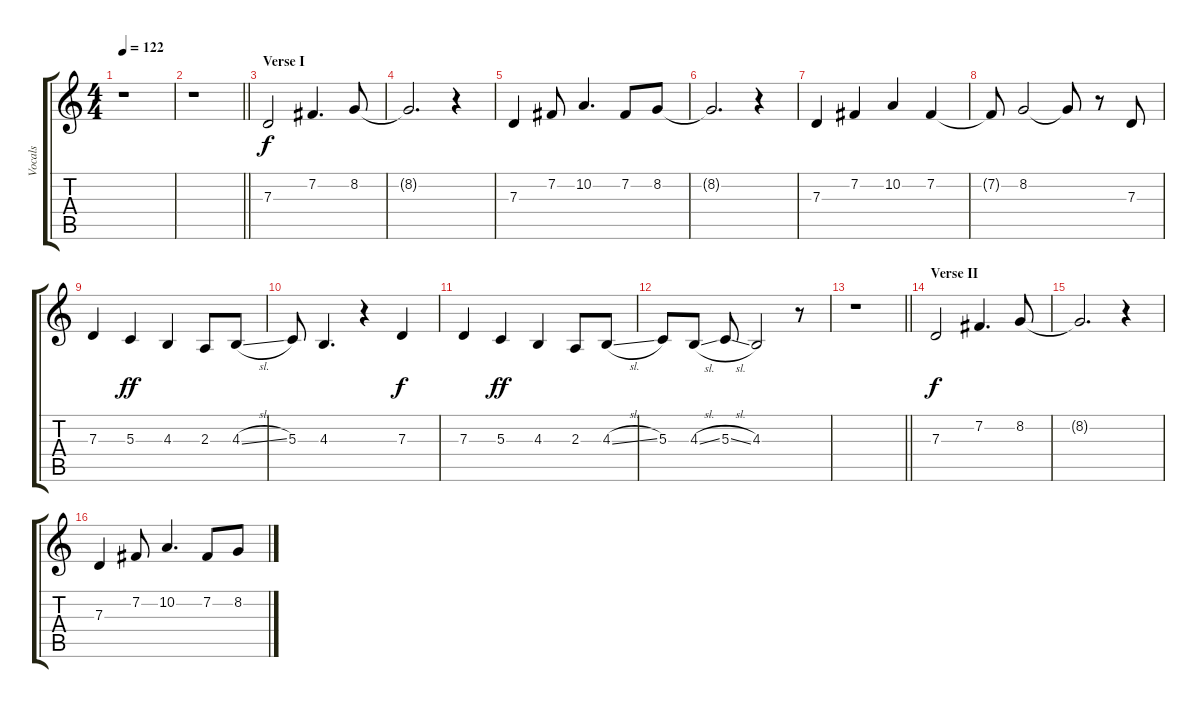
\track ("Vocals" "Vocals") {instrument altosax}
\staff {score tabs}
\tuning (E4 B3 G3 D3 A2 E2) {hide}
\ts (4 4)
\tempo 122
\clef g2
\ks c
r.1{dy f} |
\barLineRight lightlight
r.1 |
\section ("" "Verse I")
7.3.2 7.2.4{d} 8.2.8 |
8.2{t}.2{d} r.4 |
7.3.4 7.2.8 10.2.4{d} 7.2.8 8.2.8 |
8.2{t}.2{d} r.4 |
7.3.4 7.2.4 10.2.4 7.2.4 |
7.2{t}.8 8.2.2 8.2{t}.8 r.8 7.3.8 |
7.3.4 5.3.4{dy ff} 4.3.4 2.3.8 4.3{sl}.8 |
5.3.8 4.3.4{d} r.4 7.3.4{dy f} |
7.3.4 5.3.4{dy ff} 4.3.4 2.3.8 4.3{sl}.8 |
5.3.8 4.3{sl}.8 5.3{sl}.8 4.3.2 r.8 |
\barLineRight lightlight
r.1 |
\section ("" "Verse II")
7.3.2{dy f} 7.2.4{d} 8.2.8 |
8.2{t}.2{d} r.4 |
7.3.4 7.2.8 10.2.4{d} 7.2.8 8.2.8
